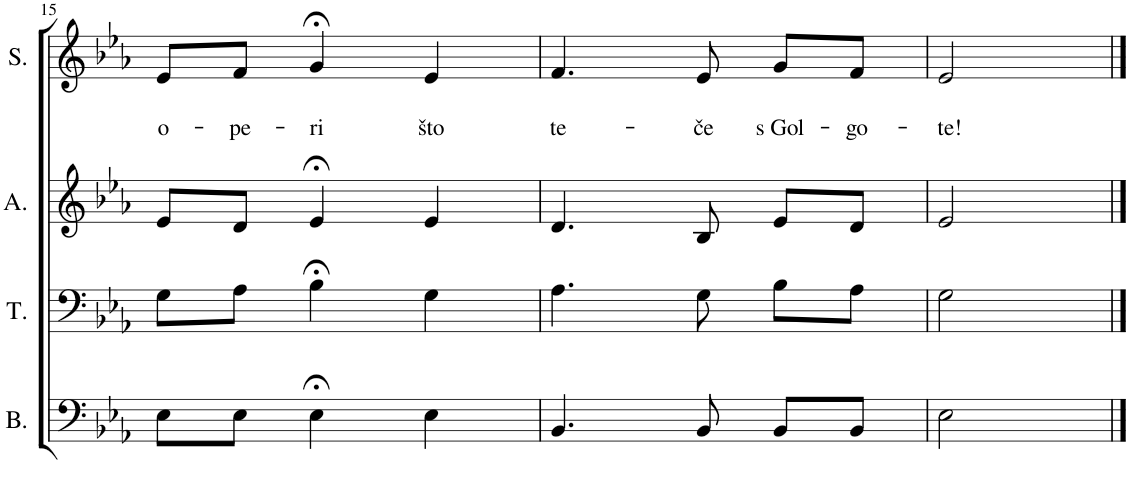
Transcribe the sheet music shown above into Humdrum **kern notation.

**kern	**kern	**kern	**kern	**text	**text
*part4	*part3	*part2	*part1	*part1	*part1
*staff4	*staff3	*staff2	*staff1	*staff1	*staff1
*I"Bass	*I"Tenor	*I"Alto	*I"Soprano	*	*
*I'B.	*I'T.	*I'A.	*I'S.	*	*
!!LO:PB:g=z
*clefF4	*clefF4	*clefG2	*clefG2	*	*
*k[b-e-a-]	*k[b-e-a-]	*k[b-e-a-]	*k[b-e-a-]	*	*
*M3/4	*M3/4	*M3/4	*M3/4	*	*
=15	=15	=15	=15	=15	=15
!	!	!	!	!	!LO:LY:b
8E-\L	8G\L	8e-/L	8e-/L	.	o-
!	!	!	!	!	!LO:LY:b
8E-\J	8A-\J	8d/J	8f/J	.	-pe-
!	!	!	!	!	!LO:LY:b
4E-;<\	4B-;<\	4e-;</	4g;</	.	-ri
!	!	!	!	!	!LO:LY:b
4E-\	4G\	4e-/	4e-/	.	što
=16	=16	=16	=16	=16	=16
!	!	!	!	!	!LO:LY:b
4.BB-/	4.A-\	4.d/	4.f/	.	te-
!	!	!	!	!	!LO:LY:b
8BB-/	8G\	8B-/	8e-/	.	-če
!	!	!	!	!	!LO:LY:b
8BB-/L	8B-\L	8e-/L	8g/L	.	s Gol-
!	!	!	!	!	!LO:LY:b
8BB-/J	8A-\J	8d/J	8f/J	.	-go-
=17	=17	=17	=17	=17	=17
!	!	!	!	!	!LO:LY:b
2E-\	2G\	2e-/	2e-/	.	-te!
==	==	==	==	==	==
*-	*-	*-	*-	*-	*-
